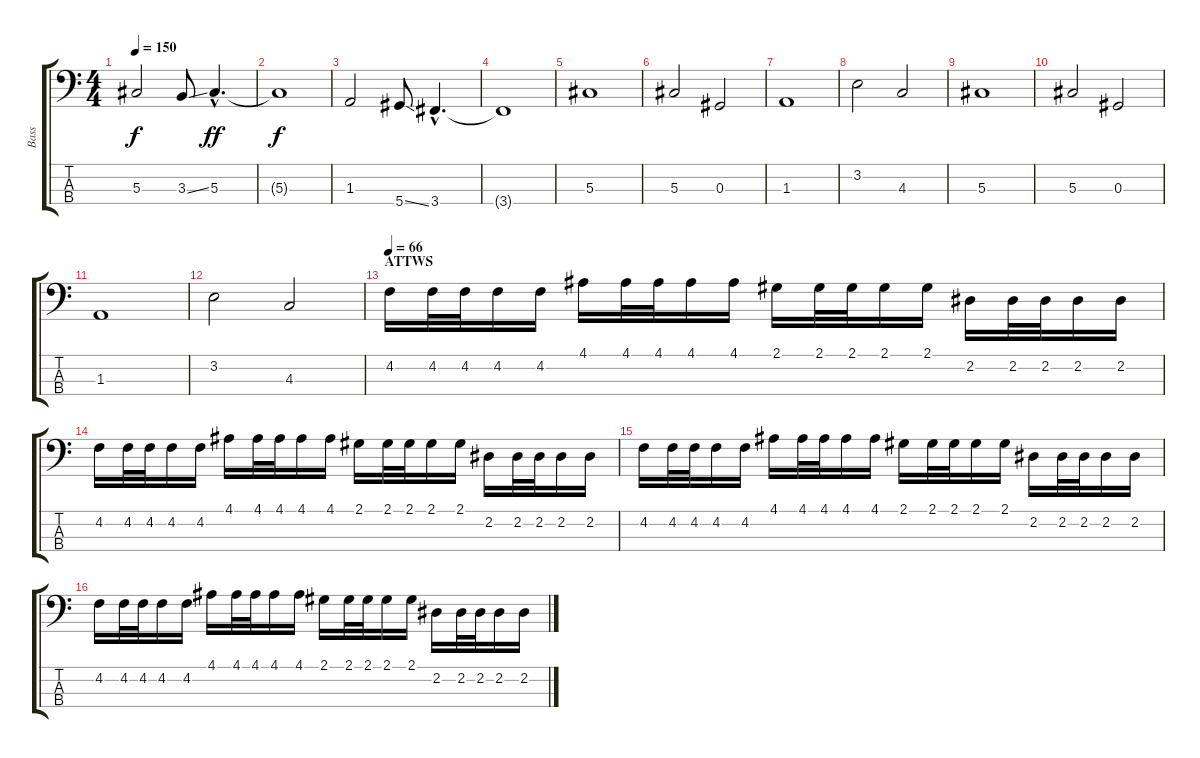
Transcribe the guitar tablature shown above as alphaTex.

\track ("Bass" "Bass") {instrument electricbasspick}
\staff {score tabs}
\tuning (Gb2 Db2 Ab1 Eb1) {hide}
\ts (4 4)
\tempo 150
\clef f4
\ks c
5.3.2{dy f} 3.3{ss}.8 5.3{hac}.4{d dy ff} |
5.3{t}.1{dy f} |
1.3.2 5.4{ss}.8 3.4{hac}.4{d} |
3.4{t}.1 |
5.3.1 |
5.3.2 0.3.2 |
1.3.1 |
3.2.2 4.3.2 |
5.3.1 |
5.3.2 0.3.2 |
1.3.1 |
3.2.2 4.3.2 |
\section ("" "ATTWS")
\tempo 66
4.2.16 4.2.32 4.2.32 4.2.16 4.2.16 4.1.16 4.1.32 4.1.32 4.1.16 4.1.16 2.1.16 2.1.32 2.1.32 2.1.16 2.1.16 2.2.16 2.2.32 2.2.32 2.2.16 2.2.16 |
4.2.16 4.2.32 4.2.32 4.2.16 4.2.16 4.1.16 4.1.32 4.1.32 4.1.16 4.1.16 2.1.16 2.1.32 2.1.32 2.1.16 2.1.16 2.2.16 2.2.32 2.2.32 2.2.16 2.2.16 |
4.2.16 4.2.32 4.2.32 4.2.16 4.2.16 4.1.16 4.1.32 4.1.32 4.1.16 4.1.16 2.1.16 2.1.32 2.1.32 2.1.16 2.1.16 2.2.16 2.2.32 2.2.32 2.2.16 2.2.16 |
4.2.16 4.2.32 4.2.32 4.2.16 4.2.16 4.1.16 4.1.32 4.1.32 4.1.16 4.1.16 2.1.16 2.1.32 2.1.32 2.1.16 2.1.16 2.2.16 2.2.32 2.2.32 2.2.16 2.2.16
